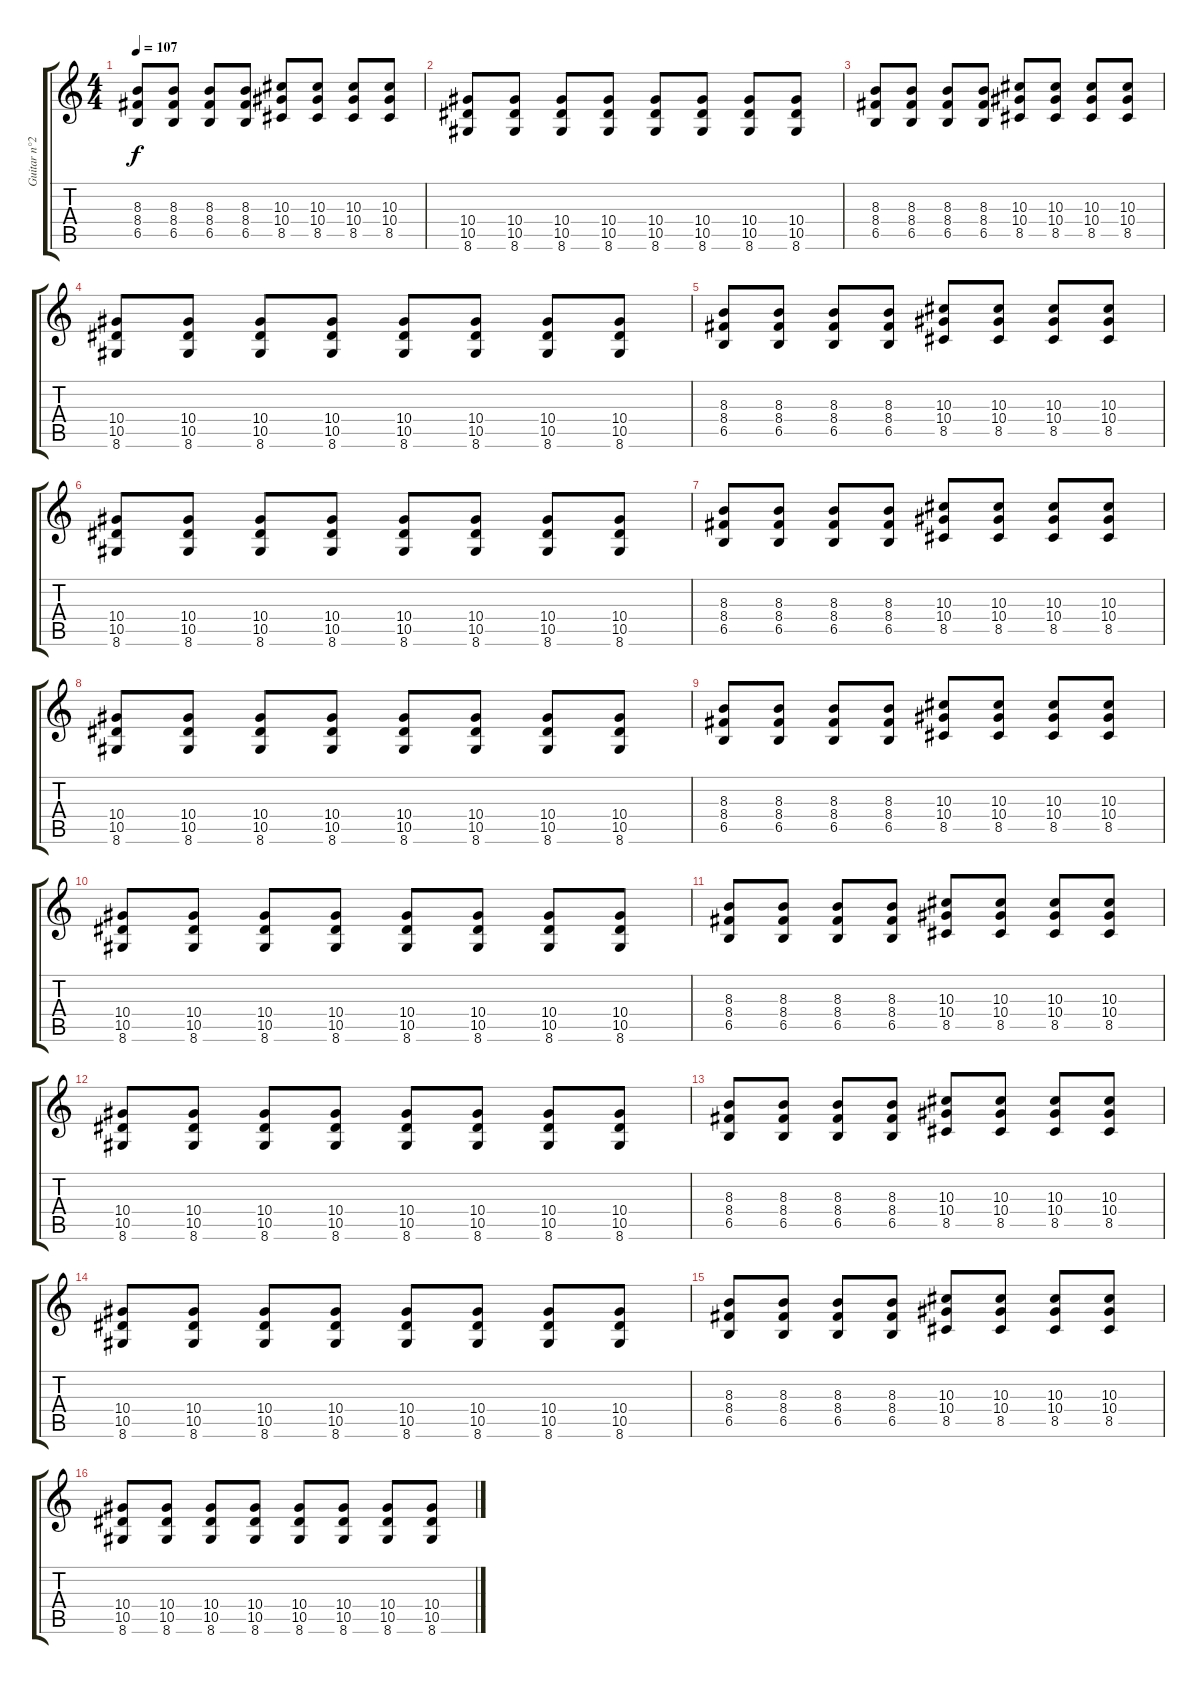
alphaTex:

\track ("Guitar n°2" "Guitar n°2") {instrument overdrivenguitar}
\staff {score tabs}
\tuning (C4 G3 Eb3 Bb2 F2 C2) {hide}
\ts (4 4)
\tempo 107
\clef g2
\ks c
(8.3 8.4 6.5).8{dy f volume 16} (8.3 8.4 6.5).8 (8.3 8.4 6.5).8 (8.3 8.4 6.5).8 (10.3 10.4 8.5).8 (10.3 10.4 8.5).8 (10.3 10.4 8.5).8 (10.3 10.4 8.5).8 |
(10.4 10.5 8.6).8 (10.4 10.5 8.6).8 (10.4 10.5 8.6).8 (10.4 10.5 8.6).8 (10.4 10.5 8.6).8 (10.4 10.5 8.6).8 (10.4 10.5 8.6).8 (10.4 10.5 8.6).8 |
(8.3 8.4 6.5).8 (8.3 8.4 6.5).8 (8.3 8.4 6.5).8 (8.3 8.4 6.5).8 (10.3 10.4 8.5).8 (10.3 10.4 8.5).8 (10.3 10.4 8.5).8 (10.3 10.4 8.5).8 |
(10.4 10.5 8.6).8 (10.4 10.5 8.6).8 (10.4 10.5 8.6).8 (10.4 10.5 8.6).8 (10.4 10.5 8.6).8 (10.4 10.5 8.6).8 (10.4 10.5 8.6).8 (10.4 10.5 8.6).8 |
(8.3 8.4 6.5).8 (8.3 8.4 6.5).8 (8.3 8.4 6.5).8 (8.3 8.4 6.5).8 (10.3 10.4 8.5).8 (10.3 10.4 8.5).8 (10.3 10.4 8.5).8 (10.3 10.4 8.5).8 |
(10.4 10.5 8.6).8 (10.4 10.5 8.6).8 (10.4 10.5 8.6).8 (10.4 10.5 8.6).8 (10.4 10.5 8.6).8 (10.4 10.5 8.6).8 (10.4 10.5 8.6).8 (10.4 10.5 8.6).8 |
(8.3 8.4 6.5).8 (8.3 8.4 6.5).8 (8.3 8.4 6.5).8 (8.3 8.4 6.5).8 (10.3 10.4 8.5).8 (10.3 10.4 8.5).8 (10.3 10.4 8.5).8 (10.3 10.4 8.5).8 |
(10.4 10.5 8.6).8 (10.4 10.5 8.6).8 (10.4 10.5 8.6).8 (10.4 10.5 8.6).8 (10.4 10.5 8.6).8 (10.4 10.5 8.6).8 (10.4 10.5 8.6).8 (10.4 10.5 8.6).8 |
(8.3 8.4 6.5).8 (8.3 8.4 6.5).8 (8.3 8.4 6.5).8 (8.3 8.4 6.5).8 (10.3 10.4 8.5).8 (10.3 10.4 8.5).8 (10.3 10.4 8.5).8 (10.3 10.4 8.5).8 |
(10.4 10.5 8.6).8 (10.4 10.5 8.6).8 (10.4 10.5 8.6).8 (10.4 10.5 8.6).8 (10.4 10.5 8.6).8 (10.4 10.5 8.6).8 (10.4 10.5 8.6).8 (10.4 10.5 8.6).8 |
(8.3 8.4 6.5).8 (8.3 8.4 6.5).8 (8.3 8.4 6.5).8 (8.3 8.4 6.5).8 (10.3 10.4 8.5).8 (10.3 10.4 8.5).8 (10.3 10.4 8.5).8 (10.3 10.4 8.5).8 |
(10.4 10.5 8.6).8 (10.4 10.5 8.6).8 (10.4 10.5 8.6).8 (10.4 10.5 8.6).8 (10.4 10.5 8.6).8 (10.4 10.5 8.6).8 (10.4 10.5 8.6).8 (10.4 10.5 8.6).8 |
(8.3 8.4 6.5).8 (8.3 8.4 6.5).8 (8.3 8.4 6.5).8 (8.3 8.4 6.5).8 (10.3 10.4 8.5).8 (10.3 10.4 8.5).8 (10.3 10.4 8.5).8 (10.3 10.4 8.5).8 |
(10.4 10.5 8.6).8 (10.4 10.5 8.6).8 (10.4 10.5 8.6).8 (10.4 10.5 8.6).8 (10.4 10.5 8.6).8 (10.4 10.5 8.6).8 (10.4 10.5 8.6).8 (10.4 10.5 8.6).8 |
(8.3 8.4 6.5).8 (8.3 8.4 6.5).8 (8.3 8.4 6.5).8 (8.3 8.4 6.5).8 (10.3 10.4 8.5).8 (10.3 10.4 8.5).8 (10.3 10.4 8.5).8 (10.3 10.4 8.5).8 |
(10.4 10.5 8.6).8 (10.4 10.5 8.6).8 (10.4 10.5 8.6).8 (10.4 10.5 8.6).8 (10.4 10.5 8.6).8 (10.4 10.5 8.6).8 (10.4 10.5 8.6).8 (10.4 10.5 8.6).8
